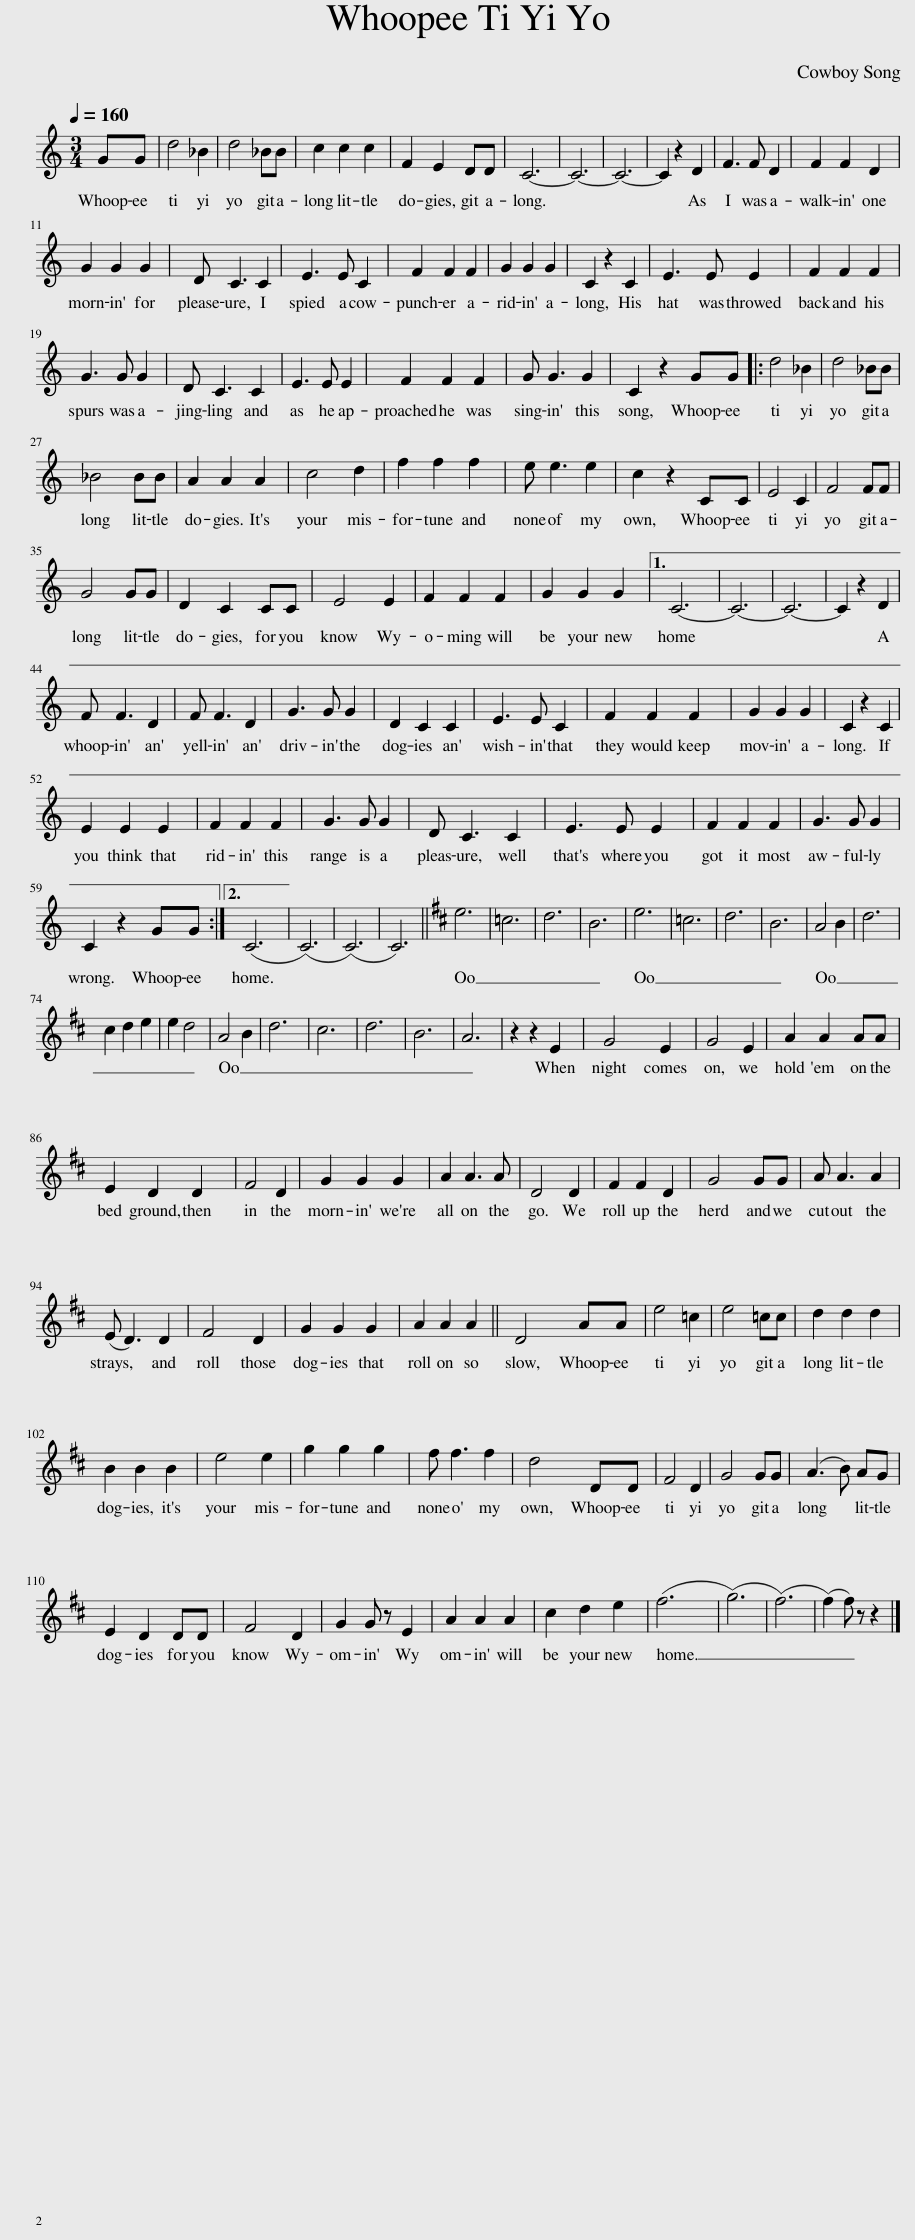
X:1
L:1/8
Q:1/4=160
M:3/4
I:linebreak $
K:C
V:1 treble
V:1
 GG | d4 _B2 | d4 _BB | c2 c2 c2 | F2 E2 DD | %5
 C6- | C6- | C6- | C2 z2 D2 | F3 F D2 | %10
 F2 F2 D2 |$ G2 G2 G2 | D C3 C2 | E3 E C2 | F2 F2 F2 | %15
 G2 G2 G2 | C2 z2 C2 | E3 E E2 | F2 F2 F2 |$ G3 G G2 | %20
 D C3 C2 | E3 E E2 | F2 F2 F2 | G G3 G2 | C2 z2 GG |: %25
 d4 _B2 | d4 _BB |$ _B4 BB | A2 A2 A2 | c4 d2 | %30
 f2 f2 f2 | e e3 e2 | c2 z2 CC | E4 C2 | F4 FF |$ %35
 G4 GG | D2 C2 CC | E4 E2 | F2 F2 F2 | G2 G2 G2 |1 %40
 C6- | C6- | C6- | C2 z2 D2 |$ F F3 D2 | %45
 F F3 D2 | G3 G G2 | D2 C2 C2 | E3 E C2 | F2 F2 F2 | %50
 G2 G2 G2 | C2 z2 C2 |$ E2 E2 E2 | F2 F2 F2 | G3 G G2 | %55
 D C3 C2 | E3 E E2 | F2 F2 F2 | G3 G G2 |$ C2 z2 GG :|2 %60
 (C6 || (C6) | (C6) | C6) ||[K:D] e6 | %65
 =c6 | d6 | B6 | e6 | =c6 | %70
 d6 | B6 | A4 B2 | d6 |$ c2 d2 e2 | %75
 e2 d4 | A4 B2 | d6 | c6 | d6 | %80
 B6 | A6 | z2 z2 E2 | G4 E2 | G4 E2 | %85
 A2 A2 AA |$ E2 D2 D2 | F4 D2 | G2 G2 G2 | A2 A3 A | %90
 D4 D2 | F2 F2 D2 | G4 GG | A A3 A2 |$ (E D3) D2 | %95
 F4 D2 | G2 G2 G2 | A2 A2 A2 || D4 AA | e4 =c2 | %100
 e4 =cc | d2 d2 d2 |$ B2 B2 B2 | e4 e2 | g2 g2 g2 | %105
 f f3 f2 | d4 DD | F4 D2 | G4 GG | (A3 B) AG |$ %110
 E2 D2 DD | F4 D2 | G2 G z E2 | A2 A2 A2 | c2 d2 e2 | %115
 (f6 | (g6) | (f6) | (f2) f) z z2 |] %119
